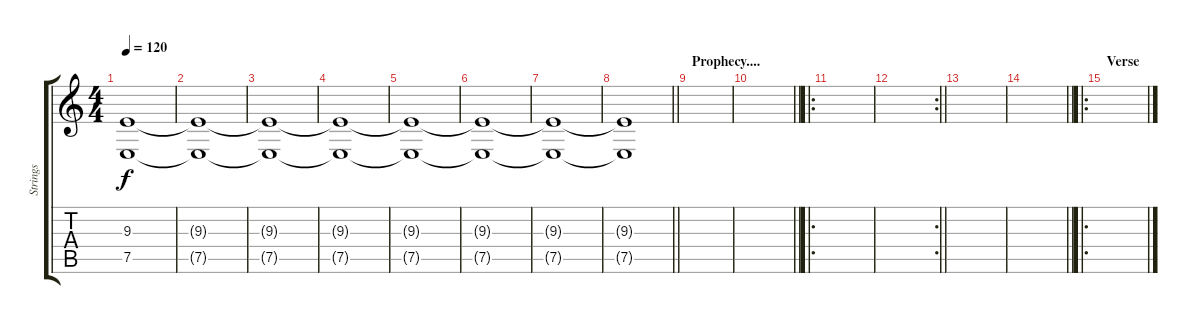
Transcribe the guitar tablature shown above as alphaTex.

\track ("Strings" "Strings") {instrument stringensemble1}
\staff {score tabs}
\tuning (E4 B3 G3 D3 A2 E2) {hide}
\ts (4 4)
\tempo 120
\clef g2
\ks c
(9.3{t} 7.5{t}).1{dy f} |
(9.3{t} 7.5{t}).1 |
(9.3{t} 7.5{t}).1 |
(9.3{t} 7.5{t}).1 |
(9.3{t} 7.5{t}).1 |
(9.3{t} 7.5{t}).1 |
(9.3{t} 7.5{t}).1 |
\barLineRight lightlight
(9.3{t} 7.5{t}).1 |
\section ("" "Prophecy....")
|
\barLineRight lightlight
|
\ro
|
\rc 2
\barLineRight lightlight
|
|
\barLineRight lightlight
|
\ro
\section ("" "Verse")
